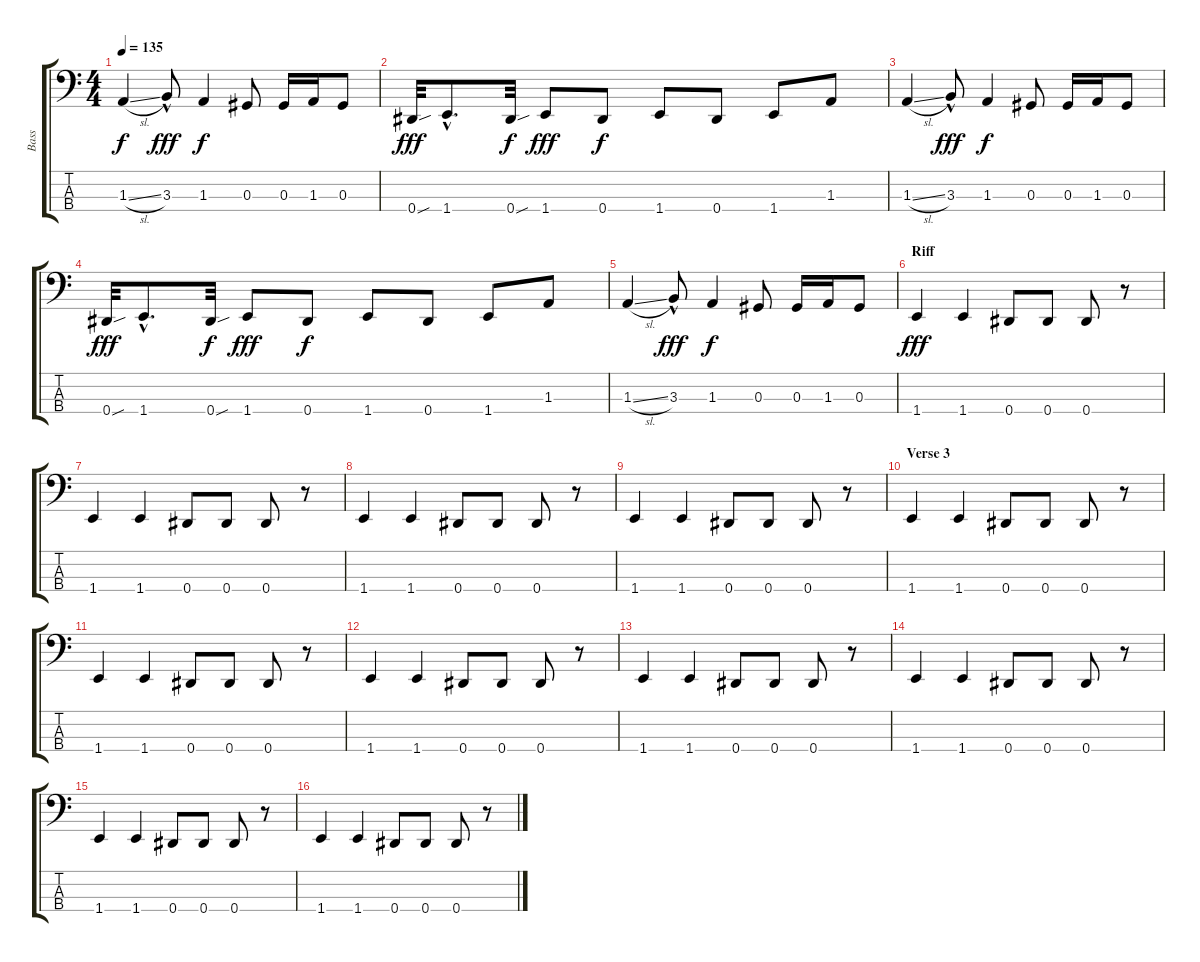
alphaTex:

\track ("Bass" "Bass") {instrument electricbassfinger}
\staff {score tabs}
\tuning (Gb2 Db2 Ab1 Eb1) {hide}
\ts (4 4)
\tempo 135
\clef f4
\ks c
1.3{sl}.4{dy f} 3.3{hac}.8{dy fff} 1.3.4{dy f} 0.3.8 0.3.16 1.3.16 0.3.8 |
0.4{sou}.32{dy fff} 1.4{hac}.8{d} 0.4{sou}.32{dy f} 1.4.8{dy fff} 0.4.8{dy f} 1.4.8 0.4.8 1.4.8 1.3.8 |
1.3{sl}.4 3.3{hac}.8{dy fff} 1.3.4{dy f} 0.3.8 0.3.16 1.3.16 0.3.8 |
0.4{sou}.32{dy fff} 1.4{hac}.8{d} 0.4{sou}.32{dy f} 1.4.8{dy fff} 0.4.8{dy f} 1.4.8 0.4.8 1.4.8 1.3.8 |
1.3{sl}.4 3.3{hac}.8{dy fff} 1.3.4{dy f} 0.3.8 0.3.16 1.3.16 0.3.8 |
\section ("" "Riff")
1.4.4{dy fff} 1.4.4 0.4.8 0.4.8 0.4.8 r.8 |
1.4.4 1.4.4 0.4.8 0.4.8 0.4.8 r.8 |
1.4.4 1.4.4 0.4.8 0.4.8 0.4.8 r.8 |
1.4.4 1.4.4 0.4.8 0.4.8 0.4.8 r.8 |
\section ("" "Verse 3")
1.4.4 1.4.4 0.4.8 0.4.8 0.4.8 r.8 |
1.4.4 1.4.4 0.4.8 0.4.8 0.4.8 r.8 |
1.4.4 1.4.4 0.4.8 0.4.8 0.4.8 r.8 |
1.4.4 1.4.4 0.4.8 0.4.8 0.4.8 r.8 |
1.4.4 1.4.4 0.4.8 0.4.8 0.4.8 r.8 |
1.4.4 1.4.4 0.4.8 0.4.8 0.4.8 r.8 |
1.4.4 1.4.4 0.4.8 0.4.8 0.4.8 r.8
